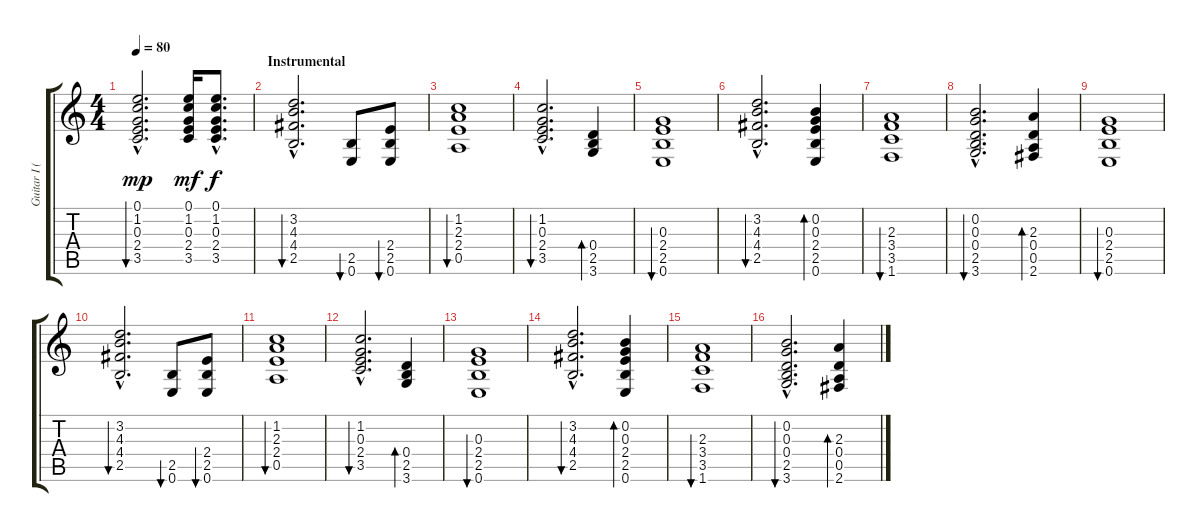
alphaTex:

\track ("Guitar I (ele-aco)" "Guitar I (") {instrument acousticguitarnylon}
\staff {score tabs}
\tuning (E4 B3 G3 D3 A2 E2) {hide}
\ts (4 4)
\tempo 80
\clef g2
\ks c
(0.1{hac} 1.2{hac} 0.3{hac} 2.4{hac} 3.5{hac}).2{d bu 60 dy mp} (0.1 1.2 0.3 2.4 3.5).16{dy mf} (0.1{hac} 1.2{hac} 0.3{hac} 2.4{hac} 3.5{hac}).8{d dy f} |
\section ("" "Instrumental")
(3.2{hac} 4.3{hac} 4.4{hac} 2.5{hac}).2{d bu 60 volume 15 instrument distortionguitar} (2.5 0.6).8{bu 60} (2.4 2.5 0.6).8{bu 60} |
(1.2 2.3 2.4 0.5).1{bu 60} |
(1.2{hac} 0.3{hac} 2.4{hac} 3.5{hac}).2{d bu 60} (0.4 2.5 3.6).4{bd 30} |
(0.3 2.4 2.5 0.6).1{bu 120} |
(3.2{hac} 4.3{hac} 4.4{hac} 2.5{hac}).2{d bu 60} (0.2 0.3 2.4 2.5 0.6).4{bd 120} |
(2.3 3.4 3.5 1.6).1{bu 120} |
(0.2{hac} 0.3{hac} 0.4{hac} 2.5{hac} 3.6{hac}).2{d bu 120} (2.3 0.4 0.5 2.6).4{bd 120} |
(0.3 2.4 2.5 0.6).1{bu 120} |
(3.2{hac} 4.3{hac} 4.4{hac} 2.5{hac}).2{d bu 60} (2.5 0.6).8{bu 60} (2.4 2.5 0.6).8{bu 60} |
(1.2 2.3 2.4 0.5).1{bu 60} |
(1.2{hac} 0.3{hac} 2.4{hac} 3.5{hac}).2{d bu 60} (0.4 2.5 3.6).4{bd 30} |
(0.3 2.4 2.5 0.6).1{bu 120} |
(3.2{hac} 4.3{hac} 4.4{hac} 2.5{hac}).2{d bu 60} (0.2 0.3 2.4 2.5 0.6).4{bd 120} |
(2.3 3.4 3.5 1.6).1{bu 120} |
(0.2{hac} 0.3{hac} 0.4{hac} 2.5{hac} 3.6{hac}).2{d bu 120} (2.3 0.4 0.5 2.6).4{bd 120}
